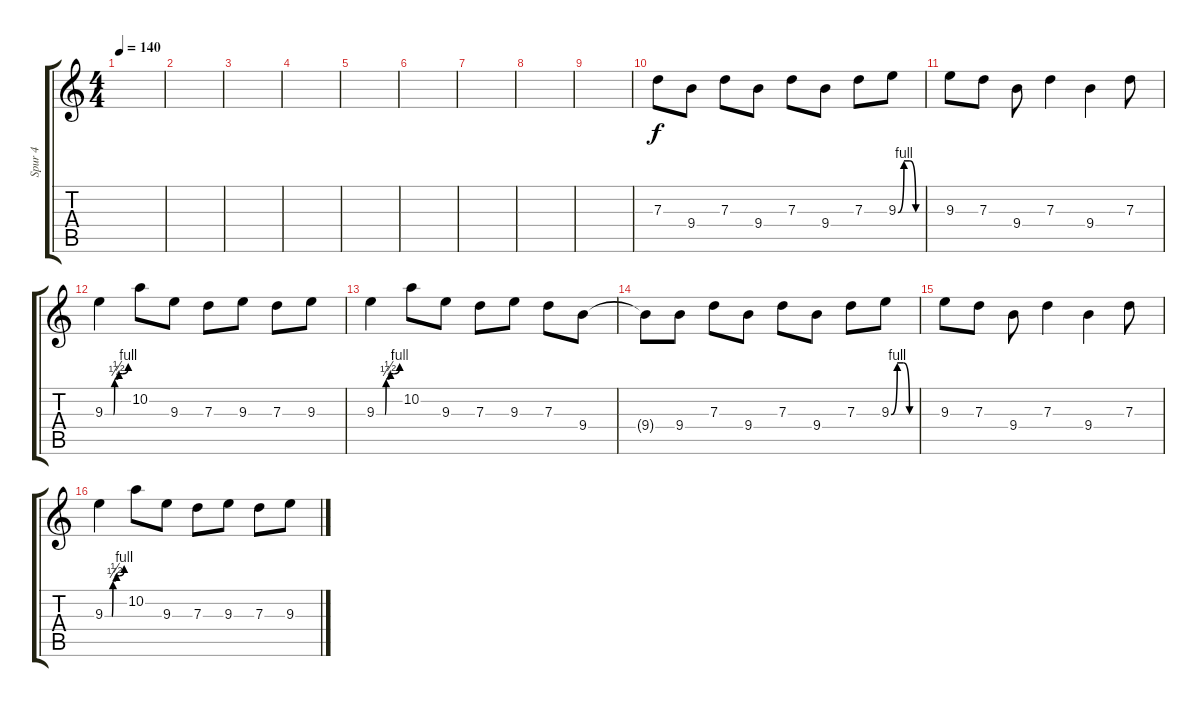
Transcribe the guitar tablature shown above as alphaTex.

\track ("Spur 4" "Spur 4") {instrument overdrivenguitar}
\staff {score tabs}
\tuning (E4 B3 G3 D3 A2 E2) {hide}
\ts (4 4)
\tempo 140
\clef g2
\ks c
|
|
|
|
|
|
|
|
|
7.3.8 9.4.8 7.3.8 9.4.8 7.3.8 9.4.8 7.3.8 9.3{be (custom 0 0 15 4 30 4 45 0 60 0)}.8 |
9.3.8 7.3.8 9.4.8 7.3.4 9.4.4 7.3.8 |
9.3{be (custom 0 0 11 0 14 0 16 0 22 0 25 1 29 1 36 2 44 2 46 2 60 4)}.4 10.2.8 9.3.8 7.3.8 9.3.8 7.3.8 9.3.8 |
9.3{be (custom 0 0 11 0 14 0 16 0 22 0 25 1 29 1 36 2 44 2 46 2 60 4)}.4 10.2.8 9.3.8 7.3.8 9.3.8 7.3.8 9.4.8 |
9.4{t}.8 9.4.8 7.3.8 9.4.8 7.3.8 9.4.8 7.3.8 9.3{be (custom 0 0 15 4 30 4 45 0 60 0)}.8 |
9.3.8 7.3.8 9.4.8 7.3.4 9.4.4 7.3.8 |
9.3{be (custom 0 0 11 0 14 0 16 0 22 0 25 1 29 1 36 2 44 2 46 2 60 4)}.4 10.2.8 9.3.8 7.3.8 9.3.8 7.3.8 9.3.8
